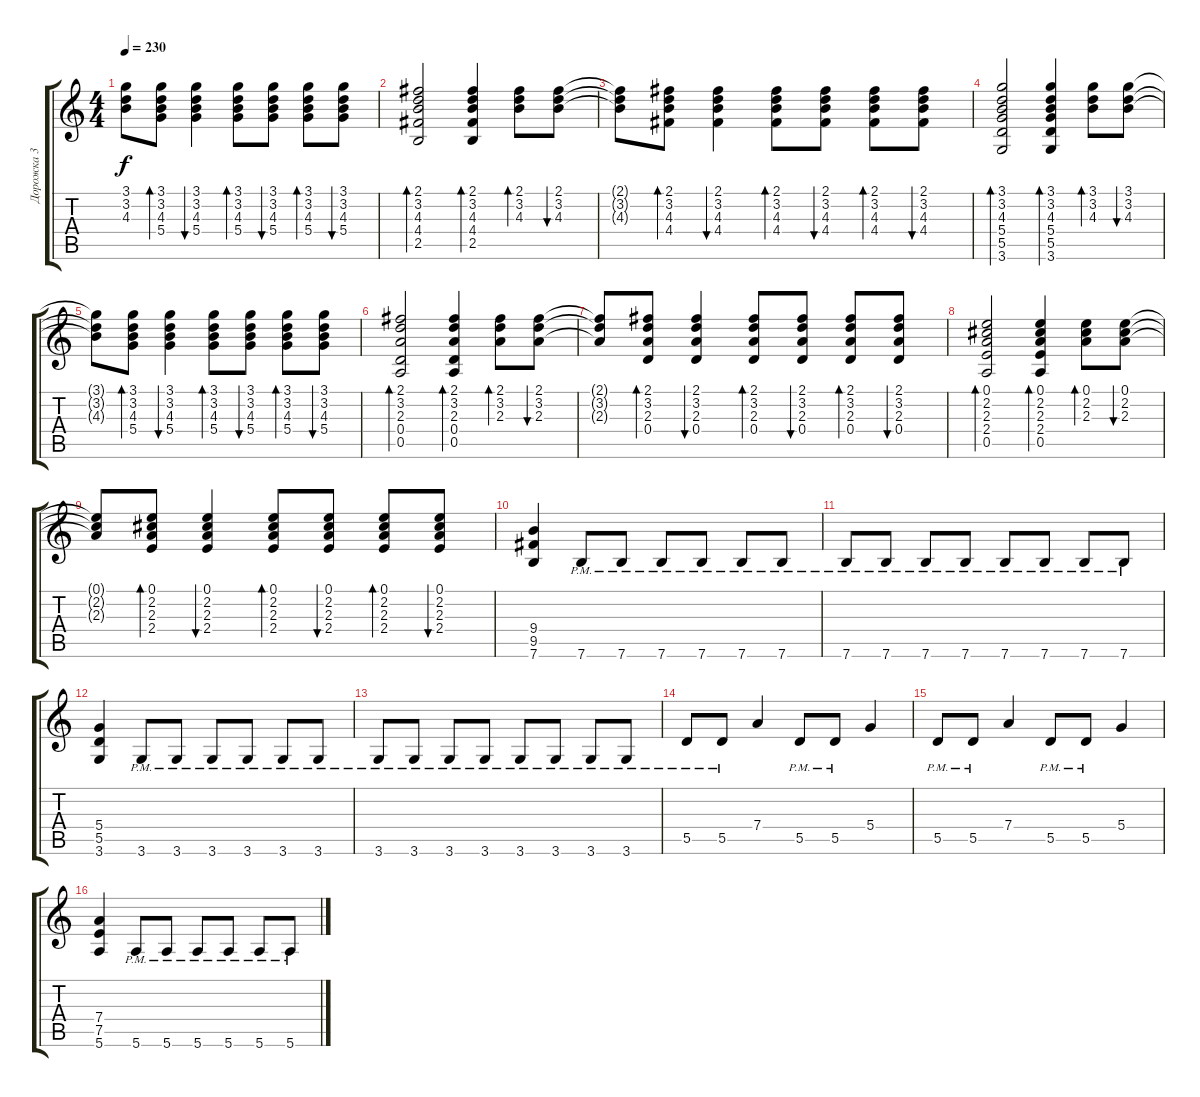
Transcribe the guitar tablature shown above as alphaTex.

\track ("Дорожка 3" "Дорожка 3") {instrument overdrivenguitar}
\staff {score tabs}
\tuning (E4 B3 G3 D3 A2 E2) {hide}
\ts (4 4)
\tempo 230
\clef g2
\ks c
(3.1{t} 3.2{t} 4.3{t}).8{dy f} (3.1 3.2 4.3 5.4).8{bd 60} (3.1 3.2 4.3 5.4).4{bu 60} (3.1 3.2 4.3 5.4).8{bd 60} (3.1 3.2 4.3 5.4).8{bu 60} (3.1 3.2 4.3 5.4).8{bd 60} (3.1 3.2 4.3 5.4).8{bu 60} |
(2.1 3.2 4.3 4.4 2.5).2{bd 60} (2.1 3.2 4.3 4.4 2.5).4{bd 60} (2.1 3.2 4.3).8{bd 60} (2.1 3.2 4.3).8{bu 60} |
(2.1{t} 3.2{t} 4.3{t}).8 (2.1 3.2 4.3 4.4).8{bd 60} (2.1 3.2 4.3 4.4).4{bu 60} (2.1 3.2 4.3 4.4).8{bd 60} (2.1 3.2 4.3 4.4).8{bu 60} (2.1 3.2 4.3 4.4).8{bd 60} (2.1 3.2 4.3 4.4).8{bu 60} |
(3.1 3.2 4.3 5.4 5.5 3.6).2{bd 60} (3.1 3.2 4.3 5.4 5.5 3.6).4{bd 60} (3.1 3.2 4.3).8{bd 60} (3.1 3.2 4.3).8{bu 60} |
(3.1{t} 3.2{t} 4.3{t}).8 (3.1 3.2 4.3 5.4).8{bd 60} (3.1 3.2 4.3 5.4).4{bu 60} (3.1 3.2 4.3 5.4).8{bd 60} (3.1 3.2 4.3 5.4).8{bu 60} (3.1 3.2 4.3 5.4).8{bd 60} (3.1 3.2 4.3 5.4).8{bu 60} |
(2.1 3.2 2.3 0.4 0.5).2{bd 60} (2.1 3.2 2.3 0.4 0.5).4{bd 60} (2.1 3.2 2.3).8{bd 60} (2.1 3.2 2.3).8{bu 60} |
(2.1{t} 3.2{t} 2.3{t}).8 (2.1 3.2 2.3 0.4).8{bd 60} (2.1 3.2 2.3 0.4).4{bu 60} (2.1 3.2 2.3 0.4).8{bd 60} (2.1 3.2 2.3 0.4).8{bu 60} (2.1 3.2 2.3 0.4).8{bd 60} (2.1 3.2 2.3 0.4).8{bu 60} |
(0.1 2.2 2.3 2.4 0.5).2{bd 60} (0.1 2.2 2.3 2.4 0.5).4{bd 60} (0.1 2.2 2.3).8{bd 60} (0.1 2.2 2.3).8{bu 60} |
(0.1{t} 2.2{t} 2.3{t}).8 (0.1 2.2 2.3 2.4).8{bd 60} (0.1 2.2 2.3 2.4).4{bu 60} (0.1 2.2 2.3 2.4).8{bd 60} (0.1 2.2 2.3 2.4).8{bu 60} (0.1 2.2 2.3 2.4).8{bd 60} (0.1 2.2 2.3 2.4).8{bu 60} |
(9.4 9.5 7.6).4{instrument distortionguitar} 7.6{pm}.8 7.6{pm}.8 7.6{pm}.8 7.6{pm}.8 7.6{pm}.8 7.6{pm}.8 |
7.6{pm}.8 7.6{pm}.8 7.6{pm}.8 7.6{pm}.8 7.6{pm}.8 7.6{pm}.8 7.6{pm}.8 7.6{pm}.8 |
(5.4 5.5 3.6).4 3.6{pm}.8 3.6{pm}.8 3.6{pm}.8 3.6{pm}.8 3.6{pm}.8 3.6{pm}.8 |
3.6{pm}.8 3.6{pm}.8 3.6{pm}.8 3.6{pm}.8 3.6{pm}.8 3.6{pm}.8 3.6{pm}.8 3.6{pm}.8 |
5.5{pm}.8 5.5{pm}.8 7.4.4 5.5{pm}.8 5.5{pm}.8 5.4.4 |
5.5{pm}.8 5.5{pm}.8 7.4.4 5.5{pm}.8 5.5{pm}.8 5.4.4 |
(7.4 7.5 5.6).4 5.6{pm}.8 5.6{pm}.8 5.6{pm}.8 5.6{pm}.8 5.6{pm}.8 5.6{pm}.8
